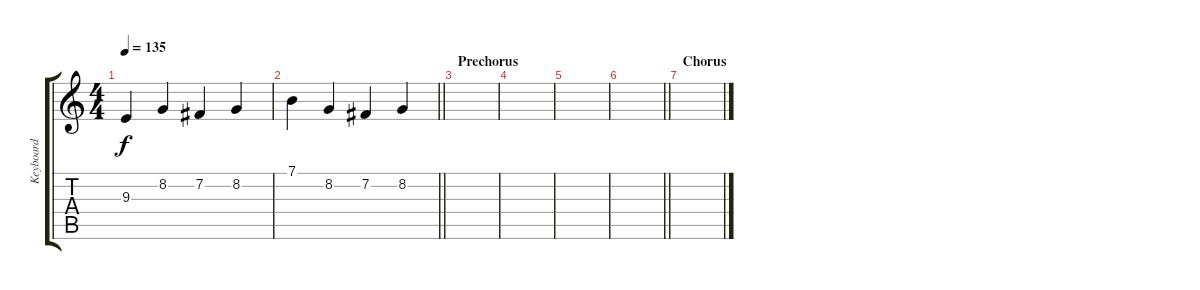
\track ("Keyboard" "Keyboard") {instrument orchestralharp}
\staff {score tabs}
\tuning (E4 B3 G3 D3 A2 E2) {hide}
\ts (4 4)
\tempo 135
\clef g2
\ks c
9.3.4{dy f} 8.2.4 7.2.4 8.2.4 |
\barLineRight lightlight
7.1.4 8.2.4 7.2.4 8.2.4 |
\section ("" "Prechorus")
|
|
|
\barLineRight lightlight
|
\section ("" "Chorus")
